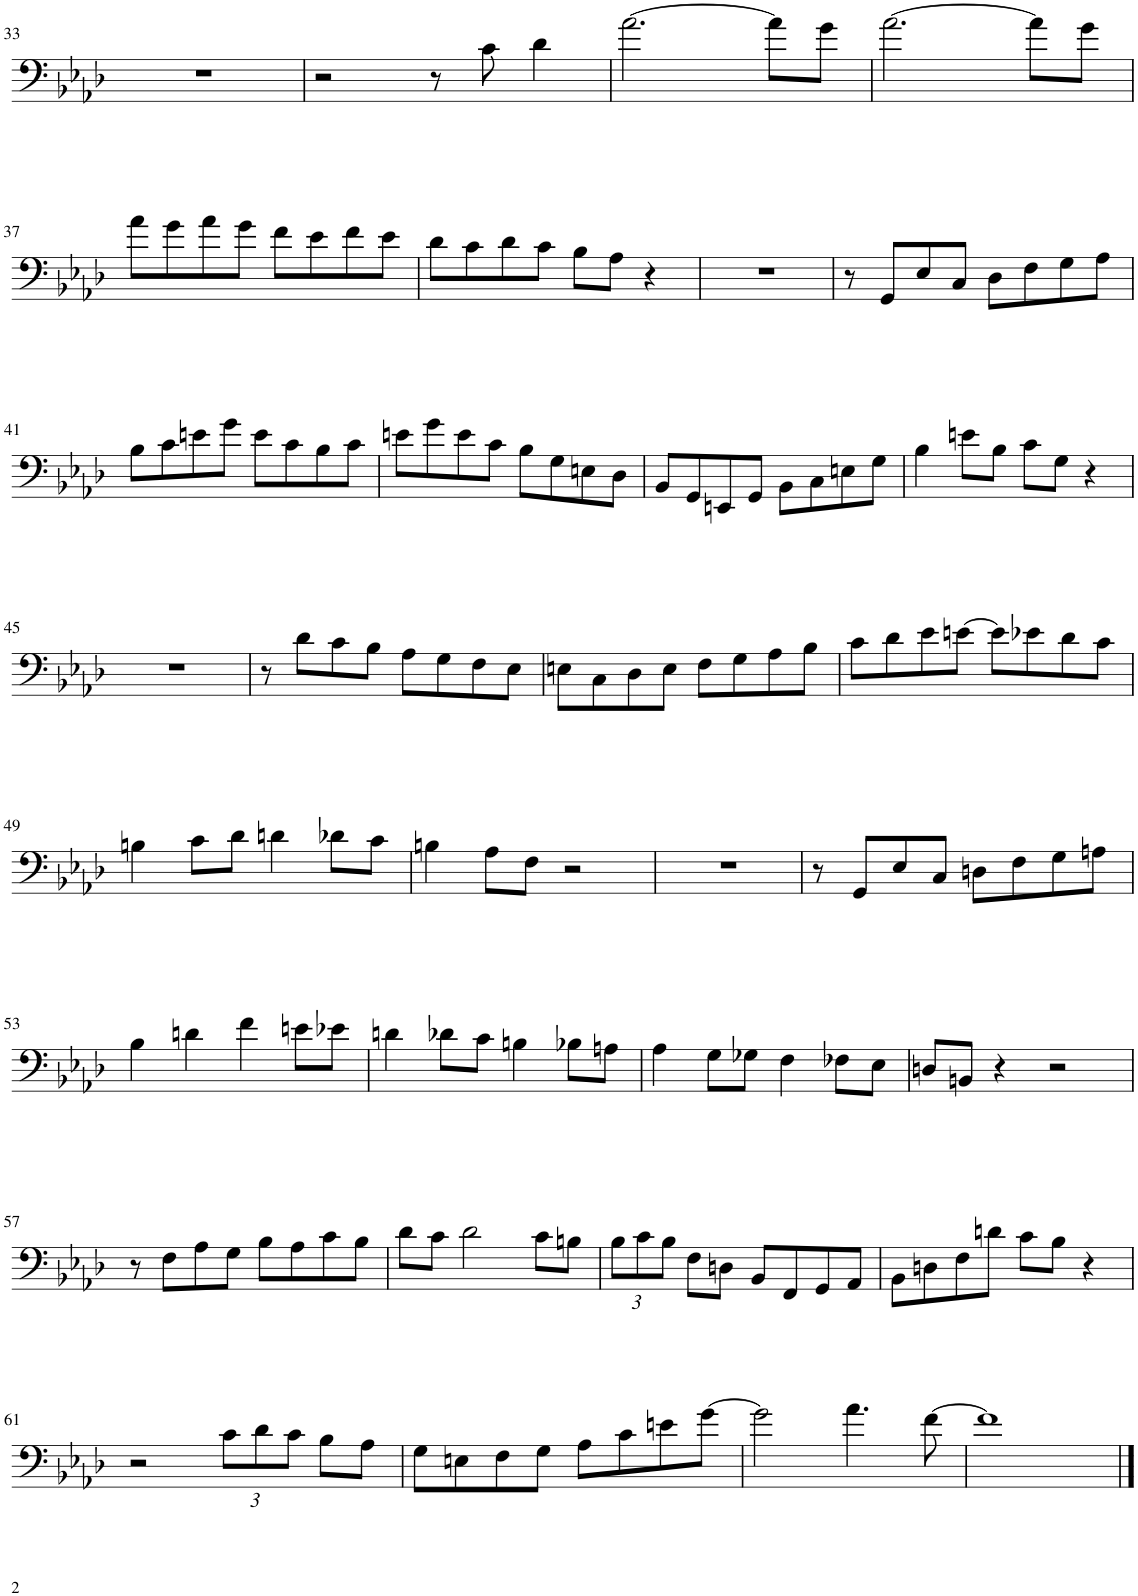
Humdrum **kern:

**kern
*part1
*staff1
*I"バリトン サクソフォーン
!!LO:PB:g=z
*clefF4
*ITrd12c21
*k[b-e-a-d-]
*M2/2
*met(c|)
=33
1r
=34
2r
8r
8c\
4d-\
=35
[2.a-\
8a-\L]
8g\J
=36
[2.a-\
8a-\L]
8g\J
!!LO:LB:g=z
=37
8a-\L
8g\
8a-\
8g\J
8f\L
8e-\
8f\
8e-\J
=38
8d-\L
8c\
8d-\
8c\J
8B-\L
8A-\J
4r
=39
1r
=40
8r
8GG/L
8E-/
8C/J
8D-\L
8F\
8G\
8A-\J
!!LO:LB:g=z
=41
8B-\L
8c\
8en\
8g\J
8e\L
8c\
8B-\
8c\J
=42
8en\L
8g\
8e\
8c\J
8B-\L
8G\
8En\
8D-\J
=43
8BB-/L
8GG/
8EEn/
8GG/J
8BB-\L
8C\
8En\
8G\J
=44
4B-\
8en\L
8B-\J
8c\L
8G\J
4r
!!LO:LB:g=z
=45
1r
=46
8r
8d-\L
8c\
8B-\J
8A-\L
8G\
8F\
8E-\J
=47
8En\L
8C\
8D-\
8E\J
8F\L
8G\
8A-\
8B-\J
=48
8c\L
8d-\
8e-\
[8en\J
8e\L]
8e-X\
8d-\
8c\J
!!LO:LB:g=z
=49
4Bn\
8c\L
8d-\J
4dn\
8d-X\L
8c\J
=50
4Bn\
8A-\L
8F\J
2r
=51
1r
=52
8r
8GG/L
8E-/
8C/J
8Dn\L
8F\
8G\
8An\J
!!LO:LB:g=z
=53
4B-\
4dn\
4f\
8en\L
8e-X\J
=54
4dn\
8d-X\L
8c\J
4Bn\
8B-X\L
8An\J
=55
4A-\
8G\L
8G-X\J
4F\
8F-X\L
8E-\J
=56
8Dn/L
8BBn/J
4r
2r
!!LO:LB:g=z
=57
8r
8F\L
8A-\
8G\J
8B-\L
8A-\
8c\
8B-\J
=58
8d-\L
8c\J
2d-\
8c\L
8Bn\J
=59
*Xbrackettup
12B-\L
12c\
12B-\J
8F\L
8Dn\J
8BB-/L
8FF/
8GG/
8AA-/J
=60
8BB-\L
8Dn\
8F\
8dn\J
8c\L
8B-\J
4r
!!LO:LB:g=z
=61
2r
12c\L
12d-\
12c\J
8B-\L
8A-\J
=62
8G\L
8En\
8F\
8G\J
8A-\L
8c\
8en\
[8g\J
=63
2g\]
4.a-\
[8f\
=64
1f]
==
*-
